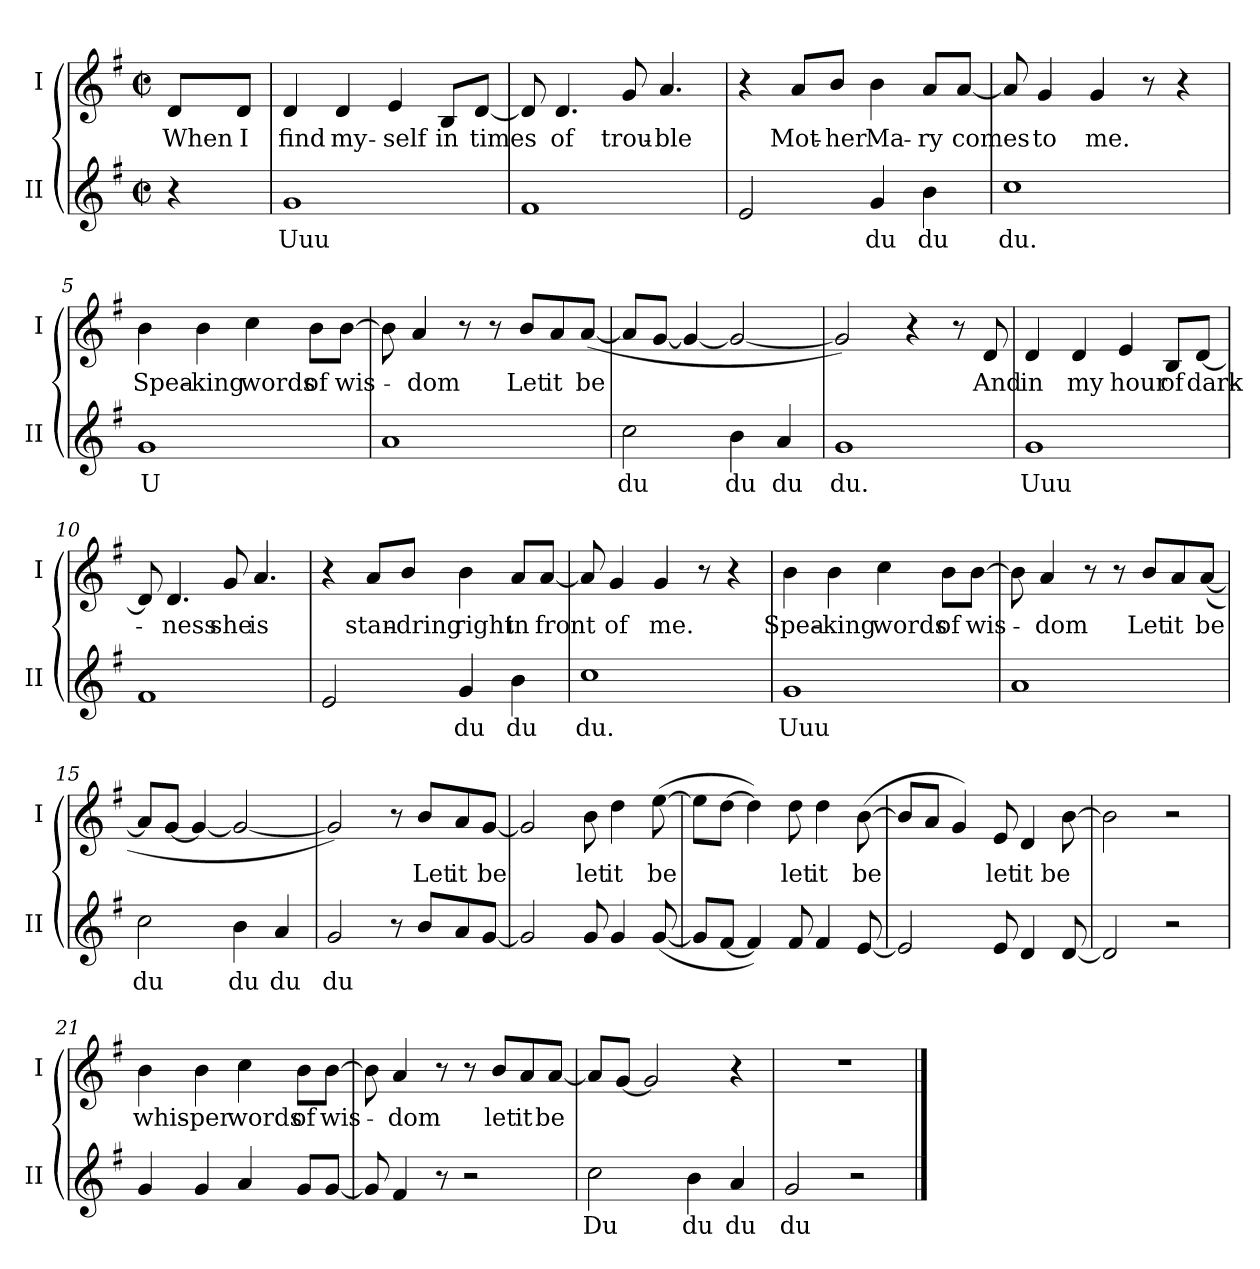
**kern	**text	**kern	**text
*part2	*part2	*part1	*part1
*staff2	*staff2	*staff1	*staff1
*I"II	*	*I"I	*
*I'II	*	*I'I	*
*clefG2	*	*clefG2	*
*k[f#]	*	*k[f#]	*
*M2/2	*	*M2/2	*
*met(c|)	*	*met(c|)	*
*MM120	*	*MM120	*
=	=	=	=
!	!	!	!LO:LY:b
4r	.	8d/L	When
!	!	!	!LO:LY:b
.	.	8d/J	I
=1	=1	=1	=1
!	!LO:LY:b	!	!LO:LY:b
1g	Uuu	4d/	find
!	!	!	!LO:LY:b
.	.	4d/	my-
!	!	!	!LO:LY:b
.	.	4e/	-self
!	!	!	!LO:LY:b
.	.	8B/L	in
!	!	!	!LO:LY:b
.	.	[8d/J	times
=2	=2	=2	=2
1f#	.	8d/]	.
!	!	!	!LO:LY:b
.	.	4.d/	of
!	!	!	!LO:LY:b
.	.	8g/	trou-
!	!	!	!LO:LY:b
.	.	4.a/	-ble
=3	=3	=3	=3
2e/	.	4r	.
!	!	!	!LO:LY:b
.	.	8a/L	Mot-
!	!	!	!LO:LY:b
.	.	8b/J	-her
!	!LO:LY:b	!	!LO:LY:b
4g/	du	4b\	Ma-
!	!LO:LY:b	!	!LO:LY:b
4b\	du	8a/L	-ry
!	!	!	!LO:LY:b
.	.	[8a/J	comes
=4	=4	=4	=4
!	!LO:LY:b	!	!
1cc	du.	8a/]	.
!	!	!	!LO:LY:b
.	.	4g/	to
!	!	!	!LO:LY:b
.	.	4g/	me.
.	.	8r	.
.	.	4r	.
!!LO:LB:g=z
=5	=5	=5	=5
!	!LO:LY:b	!	!LO:LY:b
1g	U	4b\	Spea-
!	!	!	!LO:LY:b
.	.	4b\	-king
!	!	!	!LO:LY:b
.	.	4cc\	words
!	!	!	!LO:LY:b
.	.	8b\L	of
!	!	!	!LO:LY:b
.	.	[8b\J	wis-
=6	=6	=6	=6
1a	.	8b\]	.
!	!	!	!LO:LY:b
.	.	4a/	-dom
.	.	8r	.
.	.	8r	.
!	!	!	!LO:LY:b
.	.	8b/L	Let
!	!	!	!LO:LY:b
.	.	8a/	it
!	!	!	!LO:LY:b
.	.	(<[8a/J	be
=7	=7	=7	=7
!	!LO:LY:b	!	!
2cc\	du	8a/L]	.
.	.	[8g/J	.
.	.	4g/_	.
!	!LO:LY:b	!	!
4b\	du	2g/_	.
!	!LO:LY:b	!	!
4a/	du	.	.
=8	=8	=8	=8
!	!LO:LY:b	!	!
1g	du.	2g/])	.
.	.	4r	.
.	.	8r	.
!	!	!	!LO:LY:b
.	.	8d/	And
=9	=9	=9	=9
!	!LO:LY:b	!	!LO:LY:b
1g	Uuu	4d/	in
!	!	!	!LO:LY:b
.	.	4d/	my
!	!	!	!LO:LY:b
.	.	4e/	hour
!	!	!	!LO:LY:b
.	.	8B/L	of
!	!	!	!LO:LY:b
.	.	[8d/J	dark-
!!LO:LB:g=z
=10	=10	=10	=10
1f#	.	8d/]	.
!	!	!	!LO:LY:b
.	.	4.d/	-ness
!	!	!	!LO:LY:b
.	.	8g/	she
!	!	!	!LO:LY:b
.	.	4.a/	is
=11	=11	=11	=11
2e/	.	4r	.
!	!	!	!LO:LY:b
.	.	8a/L	stan-
!	!	!	!LO:LY:b
.	.	8b/J	-dring
!	!LO:LY:b	!	!LO:LY:b
4g/	du	4b\	right
!	!LO:LY:b	!	!LO:LY:b
4b\	du	8a/L	in
!	!	!	!LO:LY:b
.	.	[8a/J	front
=12	=12	=12	=12
!	!LO:LY:b	!	!
1cc	du.	8a/]	.
!	!	!	!LO:LY:b
.	.	4g/	of
!	!	!	!LO:LY:b
.	.	4g/	me.
.	.	8r	.
.	.	4r	.
=13	=13	=13	=13
!	!LO:LY:b	!	!LO:LY:b
1g	Uuu	4b\	Spea-
!	!	!	!LO:LY:b
.	.	4b\	-king
!	!	!	!LO:LY:b
.	.	4cc\	words
!	!	!	!LO:LY:b
.	.	8b\L	of
!	!	!	!LO:LY:b
.	.	[8b\J	wis-
!!LO:LB:g=z
=14	=14	=14	=14
1a	.	8b\]	.
!	!	!	!LO:LY:b
.	.	4a/	-dom
.	.	8r	.
.	.	8r	.
!	!	!	!LO:LY:b
.	.	8b/L	Let
!	!	!	!LO:LY:b
.	.	8a/	it
!	!	!	!LO:LY:b
.	.	(<[8a/J	be
=15	=15	=15	=15
!	!LO:LY:b	!	!
2cc\	du	8a/L]	.
.	.	[8g/J	.
.	.	4g/_	.
!	!LO:LY:b	!	!
4b\	du	2g/_	.
!	!LO:LY:b	!	!
4a/	du	.	.
=16	=16	=16	=16
!	!LO:LY:b	!	!
2g/	du	2g/])	.
8r	.	8r	.
!	!	!	!LO:LY:b
8b/L	.	8b/L	Let
!	!	!	!LO:LY:b
8a/	.	8a/	it
!	!	!	!LO:LY:b
[8g/J	.	[8g/J	be
=17	=17	=17	=17
2g/]	.	2g/]	.
!	!	!	!LO:LY:b
8g/	.	8b\	let
!	!	!	!LO:LY:b
4g/	.	4dd\	it
!	!	!	!LO:LY:b
(<[8g/	.	(>[8ee\	be
=18	=18	=18	=18
8g/L]	.	8ee\L]	.
[8f#/J	.	[8dd\J	.
4f#/])	.	4dd\])	.
!	!	!	!LO:LY:b
8f#/	.	8dd\	let
!	!	!	!LO:LY:b
4f#/	.	4dd\	it
!	!	!	!LO:LY:b
[8e/	.	(>[8b\	be
=19	=19	=19	=19
2e/]	.	8b/L]	.
.	.	8a/J	.
.	.	4g/)	.
!	!	!	!LO:LY:b
8e/	.	8e/	let
!	!	!	!LO:LY:b
4d/	.	4d/	it
!	!	!	!LO:LY:b
[8d/	.	[8b\	be
!!LO:LB:g=z
=20	=20	=20	=20
2d/]	.	2b\]	.
2r	.	2r	.
=21	=21	=21	=21
!	!	!	!LO:LY:b
4g/	.	4b\	whis-
!	!	!	!LO:LY:b
4g/	.	4b\	-per
!	!	!	!LO:LY:b
4a/	.	4cc\	words
!	!	!	!LO:LY:b
8g/L	.	8b\L	of
!	!	!	!LO:LY:b
[8g/J	.	[8b\J	wis-
=22	=22	=22	=22
8g/]	.	8b\]	.
!	!	!	!LO:LY:b
4f#/	.	4a/	-dom
8r	.	8r	.
2r	.	8r	.
!	!	!	!LO:LY:b
.	.	8b/L	let
!	!	!	!LO:LY:b
.	.	8a/	it
!	!	!	!LO:LY:b
.	.	[8a/J	be
=23	=23	=23	=23
!	!LO:LY:b	!	!
2cc\	Du	8a/L]	.
.	.	[8g/J	.
.	.	2g/]	.
!	!LO:LY:b	!	!
4b\	du	.	.
!	!LO:LY:b	!	!
4a/	du	4r	.
=24	=24	=24	=24
!	!LO:LY:b	!	!
2g/	du	1r	.
2r	.	.	.
==	==	==	==
*-	*-	*-	*-
